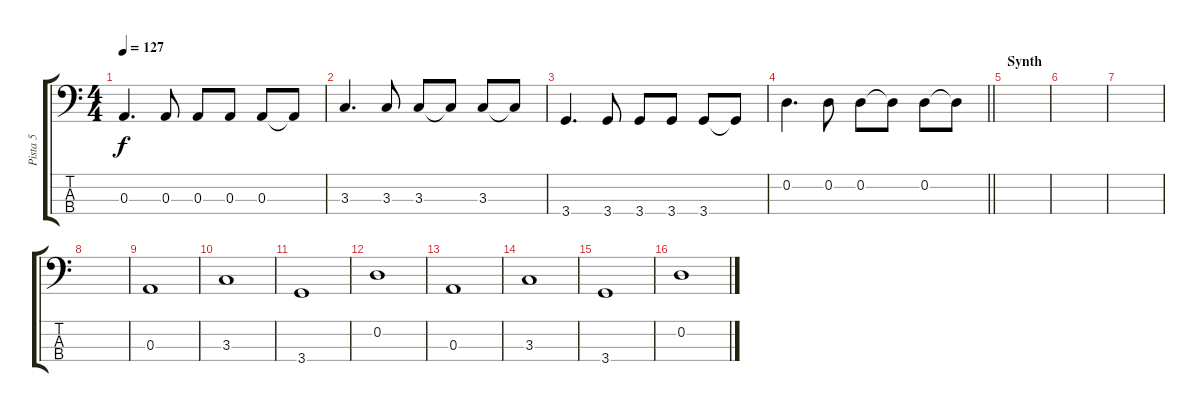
\track ("Pista 5" "Pista 5") {instrument electricbassfinger}
\staff {score tabs}
\tuning (G2 D2 A1 E1) {hide}
\ts (4 4)
\tempo 127
\clef f4
\ks c
0.3.4{d dy f} 0.3.8 0.3.8 0.3.8 0.3.8 0.3{t}.8 |
3.3.4{d} 3.3.8 3.3.8 3.3{t}.8 3.3.8 3.3{t}.8 |
3.4.4{d} 3.4.8 3.4.8 3.4.8 3.4.8 3.4{t}.8 |
\barLineRight lightlight
0.2.4{d} 0.2.8 0.2.8 0.2{t}.8 0.2.8 0.2{t}.8 |
\section ("" "Synth")
|
|
|
|
0.3.1 |
3.3.1 |
3.4.1 |
0.2.1 |
0.3.1 |
3.3.1 |
3.4.1 |
0.2.1
